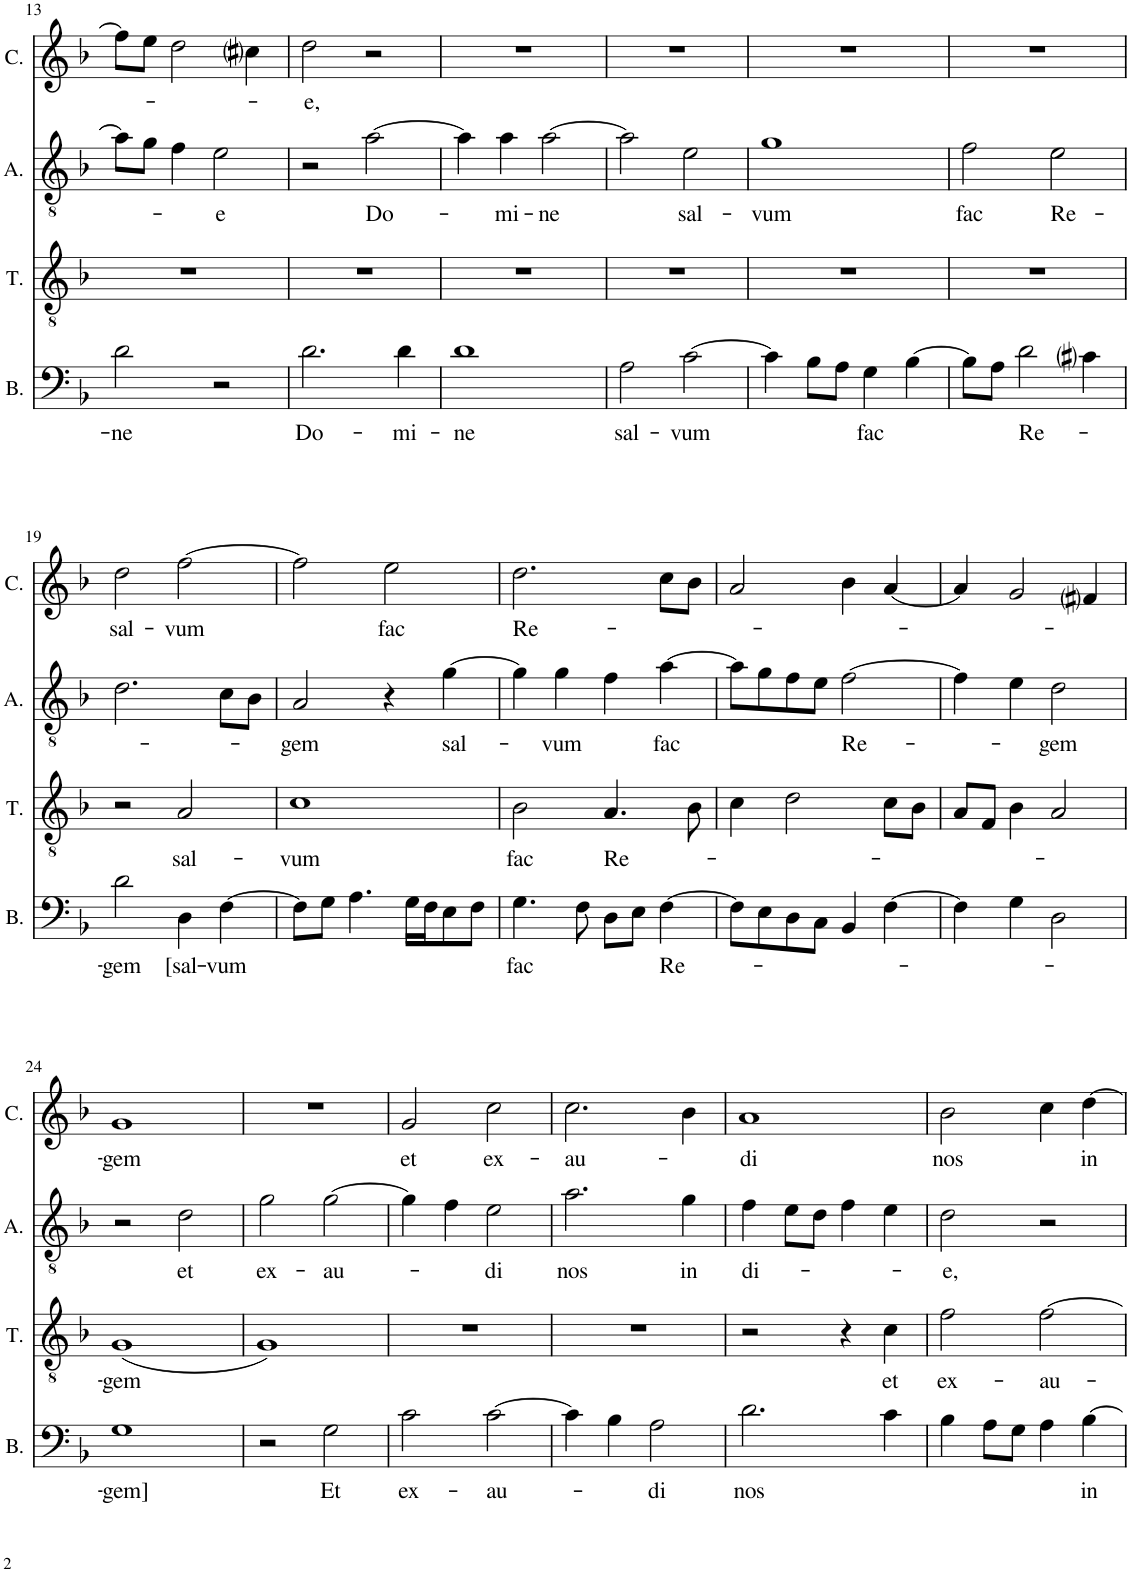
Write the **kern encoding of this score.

**kern	**text	**kern	**text	**kern	**text	**kern	**text
*part4	*part4	*part3	*part3	*part2	*part2	*part1	*part1
*staff4	*staff4	*staff3	*staff3	*staff2	*staff2	*staff1	*staff1
*I"Bassus	*	*I"Tenor	*	*I"Altus	*	*I"Cantus	*
*I'B.	*	*I'T.	*	*I'A.	*	*I'C.	*
!!LO:PB:g=z
*clefF4	*	*clefGv2	*	*clefGv2	*	*clefG2	*
*k[b-]	*	*k[b-]	*	*k[b-]	*	*k[b-]	*
*M2/2	*	*M2/2	*	*M2/2	*	*M2/2	*
*met(c|)	*	*met(c|)	*	*met(c|)	*	*met(c|)	*
=13	=13	=13	=13	=13	=13	=13	=13
!	!LO:LY:b	!	!	!	!	!	!
2d\	-ne	1r	.	8a\L]	.	8ff\L]	.
.	.	.	.	8g\J	.	8ee\J	.
.	.	.	.	4f\	.	2dd\	.
!	!	!	!	!	!LO:LY:b	!	!
2r	.	.	.	2e\	-e	.	.
.	.	.	.	.	.	4cc#i\	.
=14	=14	=14	=14	=14	=14	=14	=14
!	!LO:LY:b	!	!	!	!	!	!LO:LY:b
2.d\	Do-	1r	.	2r	.	2dd\	-e,
!	!	!	!	!	!LO:LY:b	!	!
.	.	.	.	[2a\	Do-	2r	.
!	!LO:LY:b	!	!	!	!	!	!
4d\	-mi-	.	.	.	.	.	.
=15	=15	=15	=15	=15	=15	=15	=15
!	!LO:LY:b	!	!	!	!	!	!
1d	-ne	1r	.	4a\]	.	1r	.
!	!	!	!	!	!LO:LY:b	!	!
.	.	.	.	4a\	-mi-	.	.
!	!	!	!	!	!LO:LY:b	!	!
.	.	.	.	[2a\	-ne	.	.
=16	=16	=16	=16	=16	=16	=16	=16
!	!LO:LY:b	!	!	!	!	!	!
2A\	sal-	1r	.	2a\]	.	1r	.
!	!LO:LY:b	!	!	!	!LO:LY:b	!	!
[2c\	-vum	.	.	2e\	sal-	.	.
=17	=17	=17	=17	=17	=17	=17	=17
!	!	!	!	!	!LO:LY:b	!	!
4c\]	.	1r	.	1g	-vum	1r	.
8B-\L	.	.	.	.	.	.	.
8A\J	.	.	.	.	.	.	.
!	!LO:LY:b	!	!	!	!	!	!
4G\	fac	.	.	.	.	.	.
[4B-\	.	.	.	.	.	.	.
=18	=18	=18	=18	=18	=18	=18	=18
!	!	!	!	!	!LO:LY:b	!	!
8B-\L]	.	1r	.	2f\	fac	1r	.
8A\J	.	.	.	.	.	.	.
!	!LO:LY:b	!	!	!	!	!	!
2d\	Re-	.	.	.	.	.	.
!	!	!	!	!	!LO:LY:b	!	!
.	.	.	.	2e\	Re-	.	.
4c#i\	.	.	.	.	.	.	.
!!LO:LB:g=z
=19	=19	=19	=19	=19	=19	=19	=19
!	!LO:LY:b	!	!	!	!	!	!LO:LY:b
2d\	-gem	2r	.	2.d\	.	2dd\	sal-
!	!LO:LY:b	!	!LO:LY:b	!	!	!	!LO:LY:b
4D\	[sal-	2A/	sal-	.	.	[2ff\	-vum
!	!LO:LY:b	!	!	!	!	!	!
[4F\	-vum	.	.	8c\L	.	.	.
.	.	.	.	8B-\J	.	.	.
=20	=20	=20	=20	=20	=20	=20	=20
!	!	!	!LO:LY:b	!	!LO:LY:b	!	!
8F\L]	.	1c	-vum	2A/	-gem	2ff\]	.
8G\J	.	.	.	.	.	.	.
4.A\	.	.	.	.	.	.	.
!	!	!	!	!	!	!	!LO:LY:b
.	.	.	.	4r	.	2ee\	fac
16G\LL	.	.	.	.	.	.	.
16F\J	.	.	.	.	.	.	.
!	!	!	!	!	!LO:LY:b	!	!
8E\	.	.	.	[4g\	sal-	.	.
8F\J	.	.	.	.	.	.	.
=21	=21	=21	=21	=21	=21	=21	=21
!	!LO:LY:b	!	!LO:LY:b	!	!	!	!LO:LY:b
4.G\	fac	2B-\	fac	4g\]	.	2.dd\	Re-
!	!	!	!	!	!LO:LY:b	!	!
.	.	.	.	4g\	-vum	.	.
8F\	.	.	.	.	.	.	.
!	!	!	!LO:LY:b	!	!	!	!
8D\L	.	4.A/	Re-	4f\	.	.	.
8E\J	.	.	.	.	.	.	.
!	!LO:LY:b	!	!	!	!LO:LY:b	!	!
[4F\	Re-	.	.	[4a\	fac	8cc\L	.
.	.	8B-\	.	.	.	8b-\J	.
=22	=22	=22	=22	=22	=22	=22	=22
8F\L]	.	4c\	.	8a\L]	.	2a/	.
8E\	.	.	.	8g\	.	.	.
8D\	.	2d\	.	8f\	.	.	.
8C\J	.	.	.	8e\J	.	.	.
!	!	!	!	!	!LO:LY:b	!	!
4BB-/	.	.	.	[2f\	Re-	4b-\	.
[4F\	.	8c\L	.	.	.	[4a/	.
.	.	8B-\J	.	.	.	.	.
=23	=23	=23	=23	=23	=23	=23	=23
4F\]	.	8A/L	.	4f\]	.	4a/]	.
.	.	8F/J	.	.	.	.	.
4G\	.	4B-\	.	4e\	.	2g/	.
!	!	!	!	!	!LO:LY:b	!	!
2D\	.	2A/	.	2d\	-gem	.	.
.	.	.	.	.	.	4f#i/	.
!!LO:LB:g=z
=24	=24	=24	=24	=24	=24	=24	=24
!	!LO:LY:b	!	!LO:LY:b	!	!	!	!LO:LY:b
1G	-gem]	(1G	-gem	2r	.	1g	-gem
!	!	!	!	!	!LO:LY:b	!	!
.	.	.	.	2d\	et	.	.
=25	=25	=25	=25	=25	=25	=25	=25
!	!	!	!	!	!LO:LY:b	!	!
2r	.	1G)	.	2g\	ex-	1r	.
!	!LO:LY:b	!	!	!	!LO:LY:b	!	!
2G\	Et	.	.	[2g\	-au-	.	.
=26	=26	=26	=26	=26	=26	=26	=26
!	!LO:LY:b	!	!	!	!	!	!LO:LY:b
2c\	ex-	1r	.	4g\]	.	2g/	et
.	.	.	.	4f\	.	.	.
!	!LO:LY:b	!	!	!	!LO:LY:b	!	!LO:LY:b
[2c\	-au-	.	.	2e\	-di	2cc\	ex-
=27	=27	=27	=27	=27	=27	=27	=27
!	!	!	!	!	!LO:LY:b	!	!LO:LY:b
4c\]	.	1r	.	2.a\	nos	2.cc\	-au-
4B-\	.	.	.	.	.	.	.
!	!LO:LY:b	!	!	!	!	!	!
2A\	-di	.	.	.	.	.	.
!	!	!	!	!	!LO:LY:b	!	!
.	.	.	.	4g\	in	4b-\	.
=28	=28	=28	=28	=28	=28	=28	=28
!	!LO:LY:b	!	!	!	!LO:LY:b	!	!LO:LY:b
2.d\	nos	2r	.	4f\	di-	1a	-di
.	.	.	.	8e\L	.	.	.
.	.	.	.	8d\J	.	.	.
.	.	4r	.	4f\	.	.	.
!	!	!	!LO:LY:b	!	!	!	!
4c\	.	4c\	et	4e\	.	.	.
=29	=29	=29	=29	=29	=29	=29	=29
!	!	!	!LO:LY:b	!	!LO:LY:b	!	!LO:LY:b
4B-\	.	2f\	ex-	2d\	-e,	2b-\	nos
8A\L	.	.	.	.	.	.	.
8G\J	.	.	.	.	.	.	.
!	!	!	!LO:LY:b	!	!	!	!
4A\	.	[2f\	-au-	2r	.	4cc\	.
!	!LO:LY:b	!	!	!	!	!	!LO:LY:b
[4B-\	in	.	.	.	.	[4dd\	in
=	=	=	=	=	=	=	=
*-	*-	*-	*-	*-	*-	*-	*-
